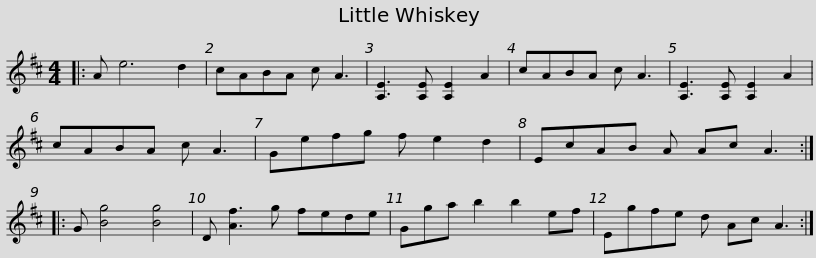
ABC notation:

X:1
L:1/8
M:4/4
I:linebreak $
K:D
V:1 treble
V:1
|: A e6 d2 | cABA c A3 | [A,E]3 [A,E] [A,E]2 A2 | cABA c A3 | [A,E]3 [A,E] [A,E]2 A2 | %5
 cABA c A3 | Gefg f e2 d2 |$ EcAB A Ac A3 :: G [Bg]4 [Bg]4 | D [Af]3 g fede | %10
 Gga b2 b2 ef | Egfe d Ac A3 :| %12
